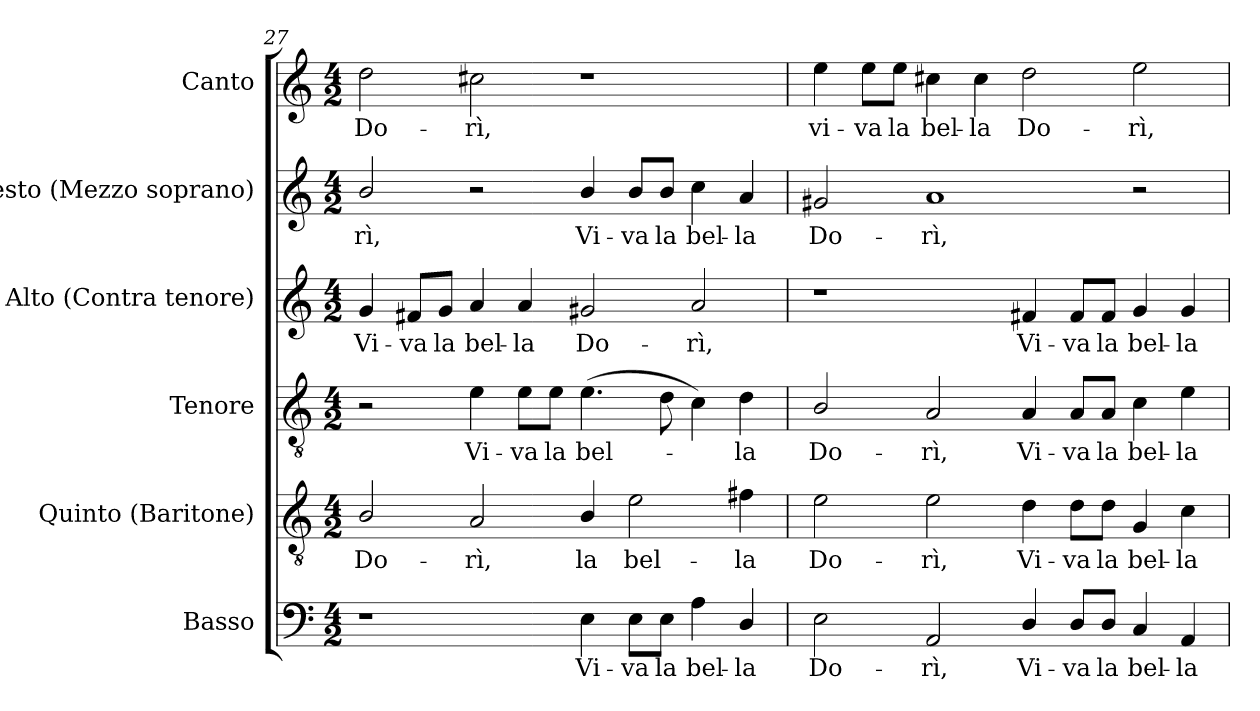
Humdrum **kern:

**kern	**text	**kern	**text	**kern	**text	**kern	**text	**kern	**text	**kern	**text
*part6	*part6	*part5	*part5	*part4	*part4	*part3	*part3	*part2	*part2	*part1	*part1
*staff6	*staff6	*staff5	*staff5	*staff4	*staff4	*staff3	*staff3	*staff2	*staff2	*staff1	*staff1
*I"Basso	*	*I"Quinto (Baritone)	*	*I"Tenore	*	*I"Alto (Contra tenore)	*	*I"Sesto (Mezzo soprano)	*	*I"Canto	*
*I'B.	*	*	*	*I'T.	*	*I'A.	*	*	*	*I'C.	*
*clefF4	*	*clefGv2	*	*clefGv2	*	*clefG2	*	*clefG2	*	*clefG2	*
*	*	*ITrd7c12	*	*ITrd7c12	*	*	*	*	*	*	*
*k[]	*	*k[]	*	*k[]	*	*k[]	*	*k[]	*	*k[]	*
*M4/2	*	*M4/2	*	*M4/2	*	*M4/2	*	*M4/2	*	*M4/2	*
=27	=27	=27	=27	=27	=27	=27	=27	=27	=27	=27	=27
!	!	!	!LO:LY:b:color=#000000	!	!	!	!	!	!	!	!
!	!	!	!	!	!	!	!LO:LY:b:color=#000000	!	!	!	!
!	!	!	!	!	!	!	!	!	!LO:LY:b:color=#000000	!	!
!	!	!	!	!	!	!	!	!	!	!	!LO:LY:b:color=#000000
1r	.	2BBi/	Do-	2r	.	4gi/	Vi-	2bi/	-rì,	2ddi\	Do-
!	!	!	!	!	!	!	!LO:LY:b:color=#000000	!	!	!	!
.	.	.	.	.	.	8f#Xi/L	-va	.	.	.	.
!	!	!	!	!	!	!	!LO:LY:b:color=#000000	!	!	!	!
.	.	.	.	.	.	8gi/J	la	.	.	.	.
!	!	!	!LO:LY:b:color=#000000	!	!	!	!	!	!	!	!
!	!	!	!	!	!LO:LY:b:color=#000000	!	!	!	!	!	!
!	!	!	!	!	!	!	!LO:LY:b:color=#000000	!	!	!	!
!	!	!	!	!	!	!	!	!	!	!	!LO:LY:b:color=#000000
.	.	2AAi/	-rì,	4Ei\	Vi-	4ai/	bel-	2r	.	2cc#Xi\	-rì,
!	!	!	!	!	!LO:LY:b:color=#000000	!	!	!	!	!	!
!	!	!	!	!	!	!	!LO:LY:b:color=#000000	!	!	!	!
.	.	.	.	8Ei\L	-va	4ai/	-la	.	.	.	.
!	!	!	!	!	!LO:LY:b:color=#000000	!	!	!	!	!	!
.	.	.	.	8Ei\J	la	.	.	.	.	.	.
!	!LO:LY:b:color=#000000	!	!	!	!	!	!	!	!	!	!
!	!	!	!LO:LY:b:color=#000000	!	!	!	!	!	!	!	!
!	!	!	!	!	!LO:LY:b:color=#000000	!	!	!	!	!	!
!	!	!	!	!	!	!	!LO:LY:b:color=#000000	!	!	!	!
!	!	!	!	!	!	!	!	!	!LO:LY:b:color=#000000	!	!
4Ei\	Vi-	4BBi/	la	(4.Ei\	bel-	2g#Xi/	Do-	4bi/	Vi-	1r	.
!	!LO:LY:b:color=#000000	!	!	!	!	!	!	!	!	!	!
!	!	!	!LO:LY:b:color=#000000	!	!	!	!	!	!	!	!
!	!	!	!	!	!	!	!	!	!LO:LY:b:color=#000000	!	!
8Ei\L	-va	2Ei\	bel-	.	.	.	.	8bi/L	-va	.	.
!	!LO:LY:b:color=#000000	!	!	!	!	!	!	!	!	!	!
!	!	!	!	!	!	!	!	!	!LO:LY:b:color=#000000	!	!
8Ei\J	la	.	.	8Di\	.	.	.	8bi/J	la	.	.
!	!LO:LY:b:color=#000000	!	!	!	!	!	!	!	!	!	!
!	!	!	!	!	!	!	!LO:LY:b:color=#000000	!	!	!	!
!	!	!	!	!	!	!	!	!	!LO:LY:b:color=#000000	!	!
4Ai\	bel-	.	.	4Ci\)	.	2ai/	-rì,	4cci\	bel-	.	.
!	!LO:LY:b:color=#000000	!	!	!	!	!	!	!	!	!	!
!	!	!	!LO:LY:b:color=#000000	!	!	!	!	!	!	!	!
!	!	!	!	!	!LO:LY:b:color=#000000	!	!	!	!	!	!
!	!	!	!	!	!	!	!	!	!LO:LY:b:color=#000000	!	!
4Di/	-la	4F#Xi\	-la	4Di\	-la	.	.	4ai/	-la	.	.
=28	=28	=28	=28	=28	=28	=28	=28	=28	=28	=28	=28
!	!LO:LY:b:color=#000000	!	!	!	!	!	!	!	!	!	!
!	!	!	!LO:LY:b:color=#000000	!	!	!	!	!	!	!	!
!	!	!	!	!	!LO:LY:b:color=#000000	!	!	!	!	!	!
!	!	!	!	!	!	!	!	!	!LO:LY:b:color=#000000	!	!
!	!	!	!	!	!	!	!	!	!	!	!LO:LY:b:color=#000000
2Ei\	Do-	2Ei\	Do-	2BBi/	Do-	1r	.	2g#Xi/	Do-	4eei\	vi-
!	!	!	!	!	!	!	!	!	!	!	!LO:LY:b:color=#000000
.	.	.	.	.	.	.	.	.	.	8eei\L	-va
!	!	!	!	!	!	!	!	!	!	!	!LO:LY:b:color=#000000
.	.	.	.	.	.	.	.	.	.	8eei\J	la
!	!LO:LY:b:color=#000000	!	!	!	!	!	!	!	!	!	!
!	!	!	!LO:LY:b:color=#000000	!	!	!	!	!	!	!	!
!	!	!	!	!	!LO:LY:b:color=#000000	!	!	!	!	!	!
!	!	!	!	!	!	!	!	!	!LO:LY:b:color=#000000	!	!
!	!	!	!	!	!	!	!	!	!	!	!LO:LY:b:color=#000000
2AAi/	-rì,	2Ei\	-rì,	2AAi/	-rì,	.	.	1ai	-rì,	4cc#Xi\	bel-
!	!	!	!	!	!	!	!	!	!	!	!LO:LY:b:color=#000000
.	.	.	.	.	.	.	.	.	.	4cc#i\	-la
!	!LO:LY:b:color=#000000	!	!	!	!	!	!	!	!	!	!
!	!	!	!LO:LY:b:color=#000000	!	!	!	!	!	!	!	!
!	!	!	!	!	!LO:LY:b:color=#000000	!	!	!	!	!	!
!	!	!	!	!	!	!	!LO:LY:b:color=#000000	!	!	!	!
!	!	!	!	!	!	!	!	!	!	!	!LO:LY:b:color=#000000
4Di/	Vi-	4Di\	Vi-	4AAi/	Vi-	4f#Xi/	Vi-	.	.	2ddi\	Do-
!	!LO:LY:b:color=#000000	!	!	!	!	!	!	!	!	!	!
!	!	!	!LO:LY:b:color=#000000	!	!	!	!	!	!	!	!
!	!	!	!	!	!LO:LY:b:color=#000000	!	!	!	!	!	!
!	!	!	!	!	!	!	!LO:LY:b:color=#000000	!	!	!	!
8Di/L	-va	8Di\L	-va	8AAi/L	-va	8f#i/L	-va	.	.	.	.
!	!LO:LY:b:color=#000000	!	!	!	!	!	!	!	!	!	!
!	!	!	!LO:LY:b:color=#000000	!	!	!	!	!	!	!	!
!	!	!	!	!	!LO:LY:b:color=#000000	!	!	!	!	!	!
!	!	!	!	!	!	!	!LO:LY:b:color=#000000	!	!	!	!
8Di/J	la	8Di\J	la	8AAi/J	la	8f#i/J	la	.	.	.	.
!	!LO:LY:b:color=#000000	!	!	!	!	!	!	!	!	!	!
!	!	!	!LO:LY:b:color=#000000	!	!	!	!	!	!	!	!
!	!	!	!	!	!LO:LY:b:color=#000000	!	!	!	!	!	!
!	!	!	!	!	!	!	!LO:LY:b:color=#000000	!	!	!	!
!	!	!	!	!	!	!	!	!	!	!	!LO:LY:b:color=#000000
4Ci/	bel-	4GGi/	bel-	4Ci\	bel-	4gi/	bel-	2r	.	2eei\	-rì,
!	!LO:LY:b:color=#000000	!	!	!	!	!	!	!	!	!	!
!	!	!	!LO:LY:b:color=#000000	!	!	!	!	!	!	!	!
!	!	!	!	!	!LO:LY:b:color=#000000	!	!	!	!	!	!
!	!	!	!	!	!	!	!LO:LY:b:color=#000000	!	!	!	!
4AAi/	-la	4Ci\	-la	4Ei\	-la	4gi/	-la	.	.	.	.
=	=	=	=	=	=	=	=	=	=	=	=
*-	*-	*-	*-	*-	*-	*-	*-	*-	*-	*-	*-
